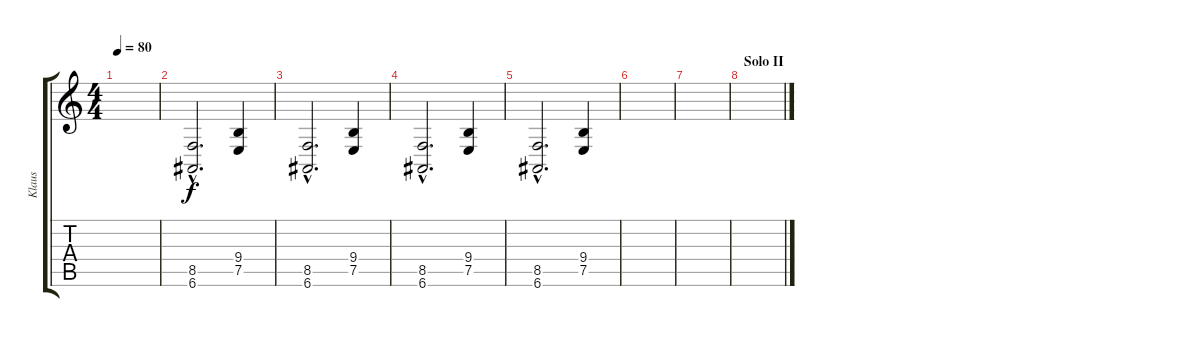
\track ("Klaus" "Klaus") {instrument stringensemble1}
\staff {score tabs}
\tuning (E4 B3 G3 D3 A2 E2) {hide}
\ts (4 4)
\tempo 80
\clef g2
\ks c
|
(8.5{hac} 6.6{hac}).2{d} (9.4 7.5).4 |
(8.5{hac} 6.6{hac}).2{d} (9.4 7.5).4 |
(8.5{hac} 6.6{hac}).2{d} (9.4 7.5).4 |
(8.5{hac} 6.6{hac}).2{d} (9.4 7.5).4 |
|
|
\section ("" "Solo II")
